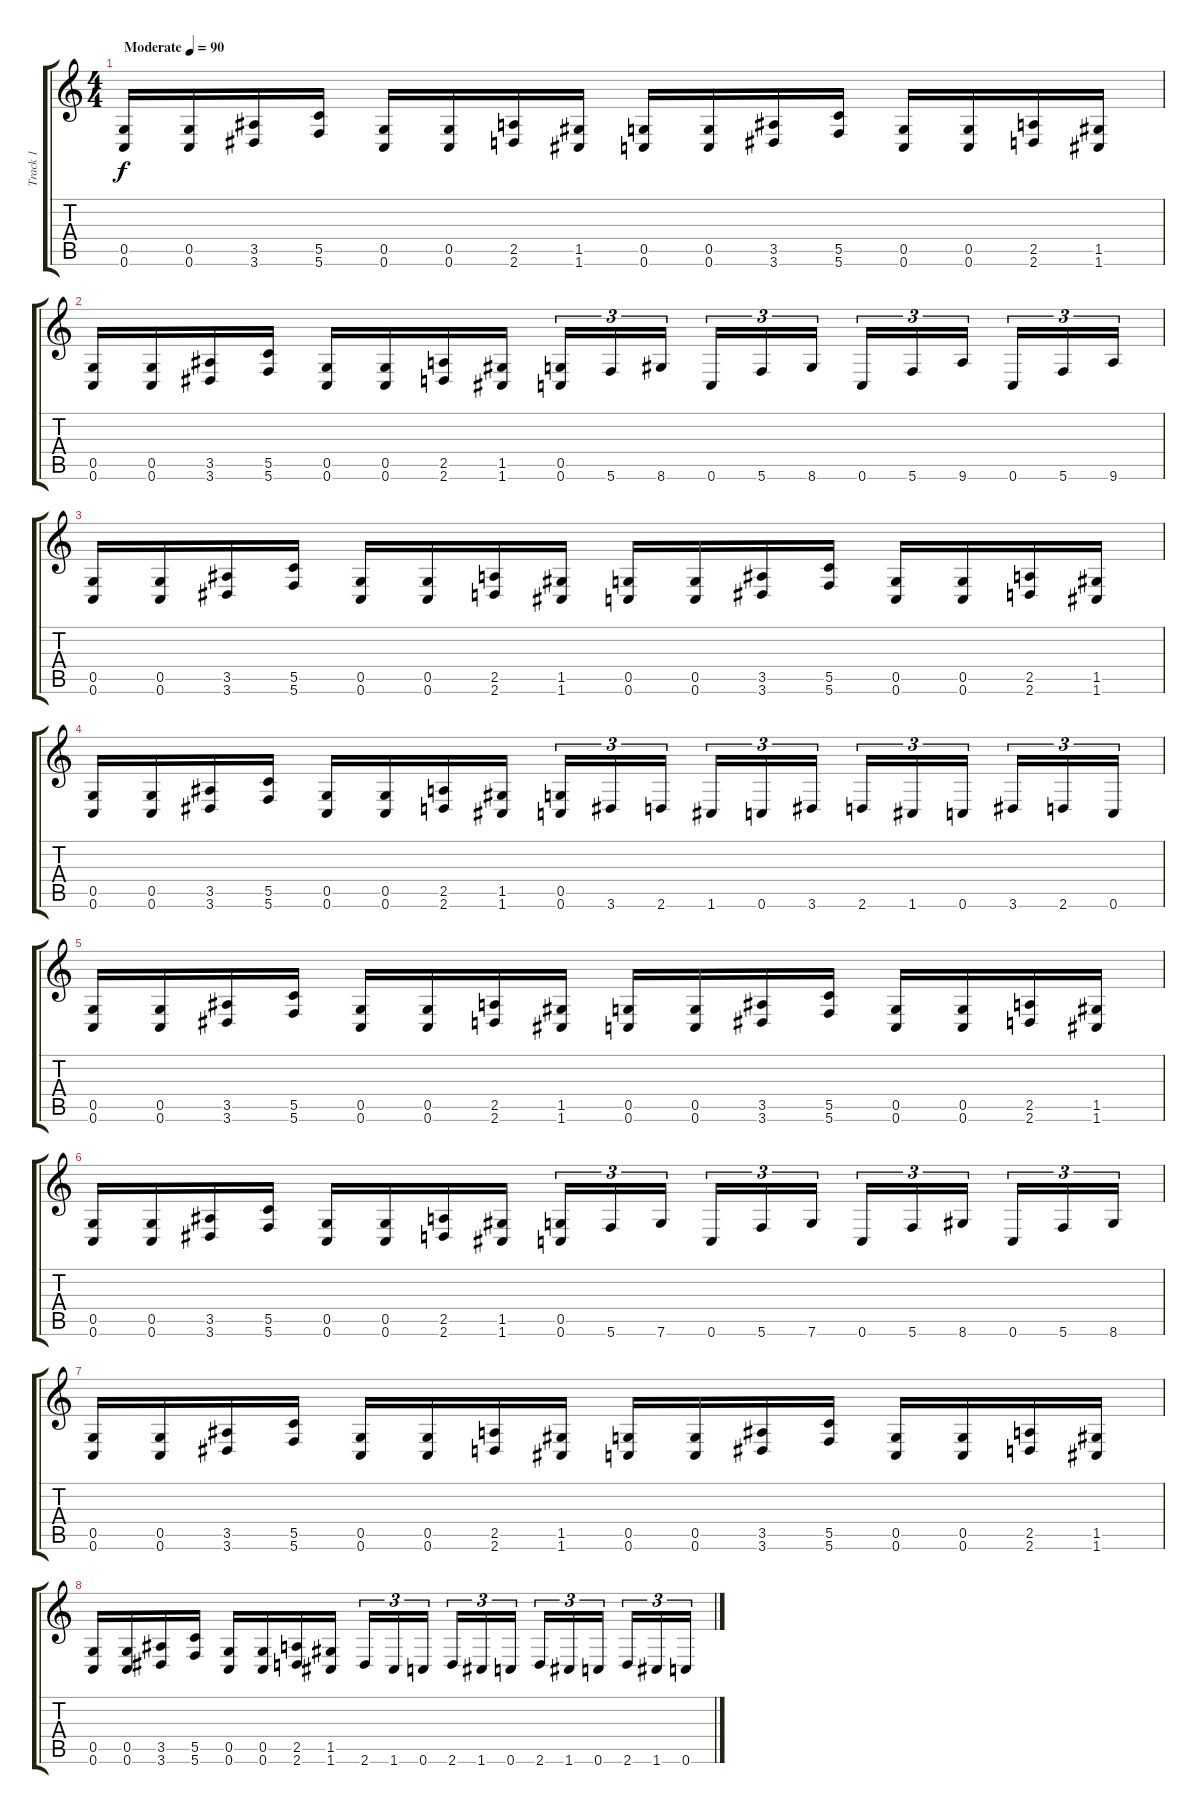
\track ("Track 1" "Track 1") {instrument distortionguitar}
\staff {score tabs}
\tuning (D4 A3 F3 C3 G2 C2) {hide}
\ts (4 4)
\tempo (90 "Moderate")
\clef g2
\ks c
(0.5 0.6).16{dy f instrument distortionguitar} (0.5 0.6).16 (3.5 3.6).16 (5.5 5.6).16 (0.5 0.6).16 (0.5 0.6).16 (2.5 2.6).16 (1.5 1.6).16 (0.5 0.6).16 (0.5 0.6).16 (3.5 3.6).16 (5.5 5.6).16 (0.5 0.6).16 (0.5 0.6).16 (2.5 2.6).16 (1.5 1.6).16 |
(0.5 0.6).16 (0.5 0.6).16 (3.5 3.6).16 (5.5 5.6).16 (0.5 0.6).16 (0.5 0.6).16 (2.5 2.6).16 (1.5 1.6).16 (0.5 0.6).16{tu (3 2)} 5.6.16{tu (3 2)} 8.6.16{tu (3 2) beam splitsecondary} 0.6.16{tu (3 2)} 5.6.16{tu (3 2)} 8.6.16{tu (3 2)} 0.6.16{tu (3 2)} 5.6.16{tu (3 2)} 9.6.16{tu (3 2) beam splitsecondary} 0.6.16{tu (3 2)} 5.6.16{tu (3 2)} 9.6.16{tu (3 2)} |
(0.5 0.6).16 (0.5 0.6).16 (3.5 3.6).16 (5.5 5.6).16 (0.5 0.6).16 (0.5 0.6).16 (2.5 2.6).16 (1.5 1.6).16 (0.5 0.6).16 (0.5 0.6).16 (3.5 3.6).16 (5.5 5.6).16 (0.5 0.6).16 (0.5 0.6).16 (2.5 2.6).16 (1.5 1.6).16 |
(0.5 0.6).16 (0.5 0.6).16 (3.5 3.6).16 (5.5 5.6).16 (0.5 0.6).16 (0.5 0.6).16 (2.5 2.6).16 (1.5 1.6).16 (0.5 0.6).16{tu (3 2)} 3.6.16{tu (3 2)} 2.6.16{tu (3 2) beam splitsecondary} 1.6.16{tu (3 2)} 0.6.16{tu (3 2)} 3.6.16{tu (3 2)} 2.6.16{tu (3 2)} 1.6.16{tu (3 2)} 0.6.16{tu (3 2) beam splitsecondary} 3.6.16{tu (3 2)} 2.6.16{tu (3 2)} 0.6.16{tu (3 2)} |
(0.5 0.6).16 (0.5 0.6).16 (3.5 3.6).16 (5.5 5.6).16 (0.5 0.6).16 (0.5 0.6).16 (2.5 2.6).16 (1.5 1.6).16 (0.5 0.6).16 (0.5 0.6).16 (3.5 3.6).16 (5.5 5.6).16 (0.5 0.6).16 (0.5 0.6).16 (2.5 2.6).16 (1.5 1.6).16 |
(0.5 0.6).16 (0.5 0.6).16 (3.5 3.6).16 (5.5 5.6).16 (0.5 0.6).16 (0.5 0.6).16 (2.5 2.6).16 (1.5 1.6).16 (0.5 0.6).16{tu (3 2)} 5.6.16{tu (3 2)} 7.6.16{tu (3 2) beam splitsecondary} 0.6.16{tu (3 2)} 5.6.16{tu (3 2)} 7.6.16{tu (3 2)} 0.6.16{tu (3 2)} 5.6.16{tu (3 2)} 8.6.16{tu (3 2) beam splitsecondary} 0.6.16{tu (3 2)} 5.6.16{tu (3 2)} 8.6.16{tu (3 2)} |
(0.5 0.6).16 (0.5 0.6).16 (3.5 3.6).16 (5.5 5.6).16 (0.5 0.6).16 (0.5 0.6).16 (2.5 2.6).16 (1.5 1.6).16 (0.5 0.6).16 (0.5 0.6).16 (3.5 3.6).16 (5.5 5.6).16 (0.5 0.6).16 (0.5 0.6).16 (2.5 2.6).16 (1.5 1.6).16 |
(0.5 0.6).16 (0.5 0.6).16 (3.5 3.6).16 (5.5 5.6).16 (0.5 0.6).16 (0.5 0.6).16 (2.5 2.6).16 (1.5 1.6).16 2.6.16{tu (3 2)} 1.6.16{tu (3 2)} 0.6.16{tu (3 2) beam splitsecondary} 2.6.16{tu (3 2)} 1.6.16{tu (3 2)} 0.6.16{tu (3 2)} 2.6.16{tu (3 2)} 1.6.16{tu (3 2)} 0.6.16{tu (3 2) beam splitsecondary} 2.6.16{tu (3 2)} 1.6.16{tu (3 2)} 0.6.16{tu (3 2)}
